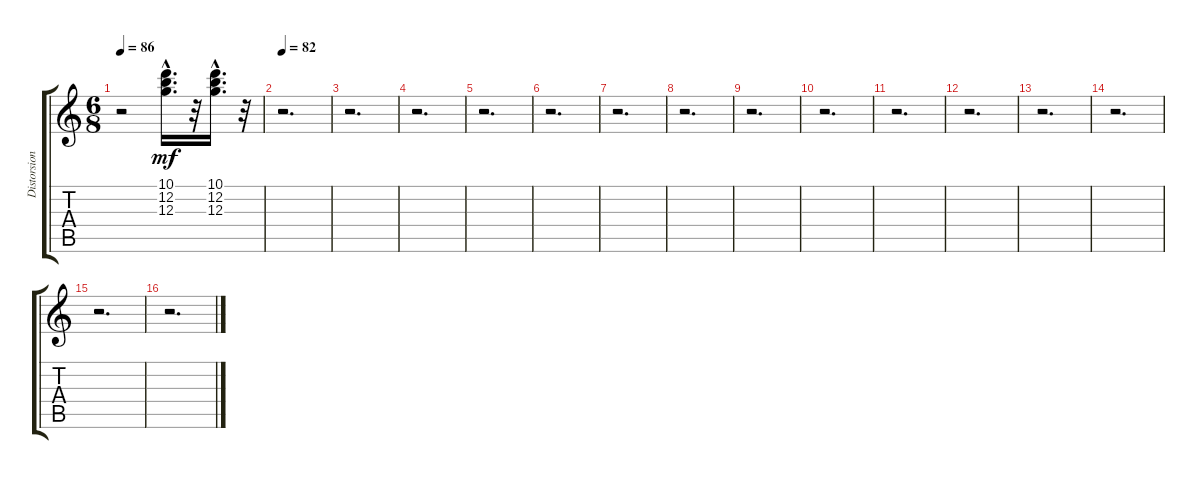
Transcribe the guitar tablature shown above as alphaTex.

\track ("Distorsion" "Distorsion") {instrument distortionguitar}
\staff {score tabs}
\tuning (E4 B3 G3 D3 A2 E2) {hide}
\ts (6 8)
\tempo 86
\clef g2
\ks c
r.2{dy mf} (10.1{hac} 12.2{hac} 12.3{hac}).16{d} r.32 (10.1{hac} 12.2{hac} 12.3{hac}).16{d} r.32 |
\tempo 82
r.2{d} |
r.2{d} |
r.2{d} |
r.2{d} |
r.2{d} |
r.2{d} |
r.2{d} |
r.2{d} |
r.2{d} |
r.2{d} |
r.2{d} |
r.2{d} |
r.2{d} |
r.2{d} |
r.2{d}
